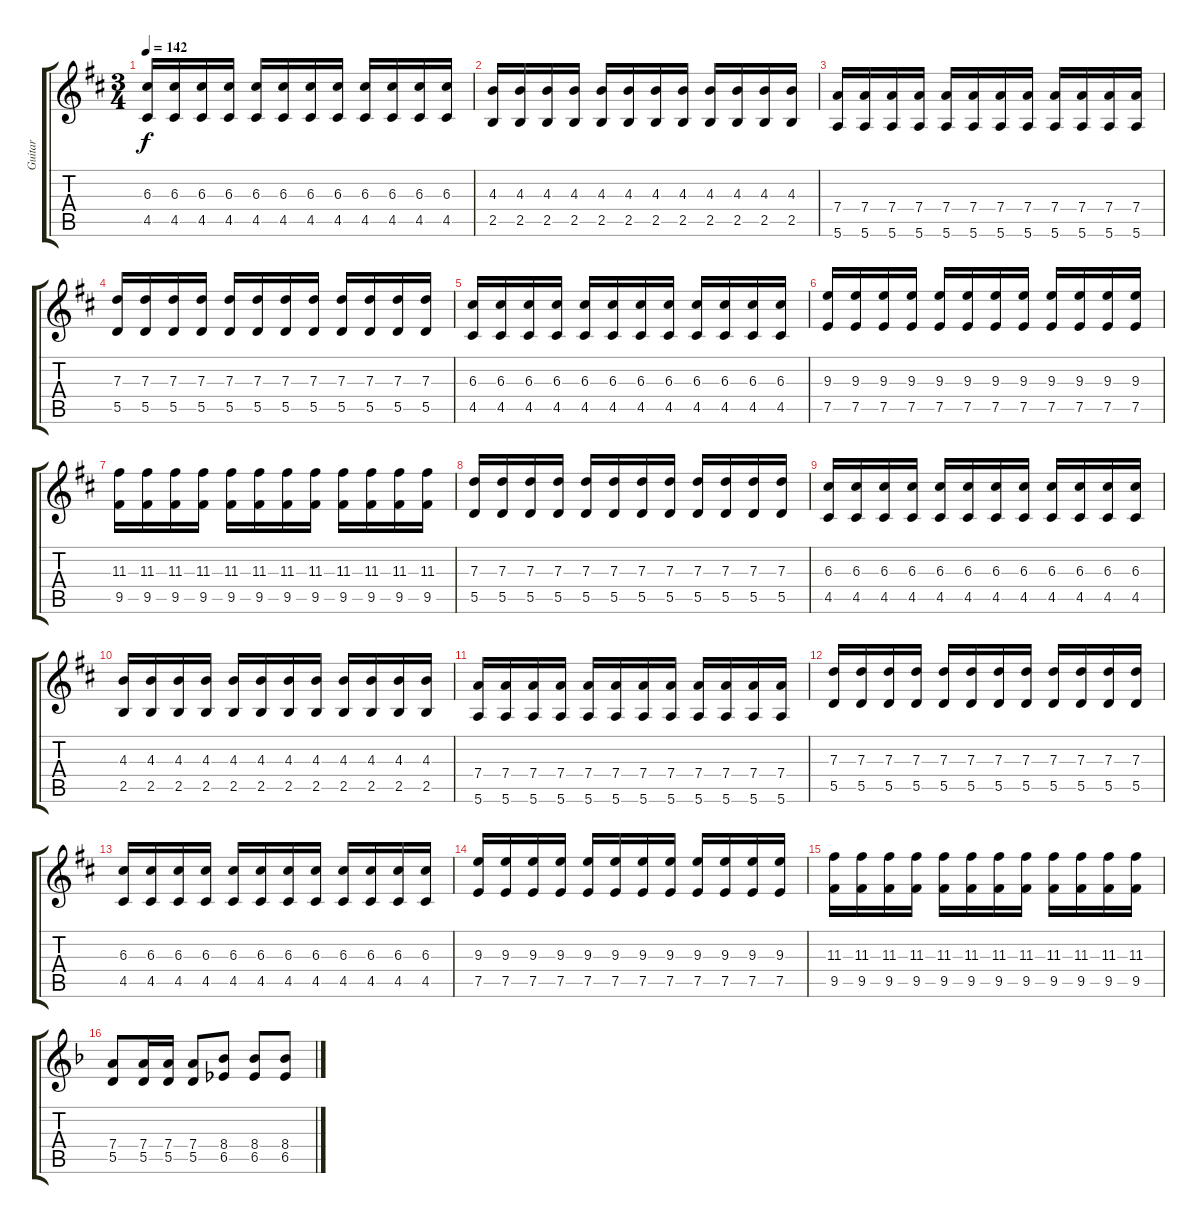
\track ("Guitar" "Guitar") {instrument distortionguitar}
\staff {score tabs}
\tuning (E4 B3 G3 D3 A2 E2) {hide}
\ts (3 4)
\tempo 142
\clef g2
\ks d
(6.3 4.5).16{dy f} (6.3 4.5).16 (6.3 4.5).16 (6.3 4.5).16 (6.3 4.5).16 (6.3 4.5).16 (6.3 4.5).16 (6.3 4.5).16 (6.3 4.5).16 (6.3 4.5).16 (6.3 4.5).16 (6.3 4.5).16 |
(4.3 2.5).16 (4.3 2.5).16 (4.3 2.5).16 (4.3 2.5).16 (4.3 2.5).16 (4.3 2.5).16 (4.3 2.5).16 (4.3 2.5).16 (4.3 2.5).16 (4.3 2.5).16 (4.3 2.5).16 (4.3 2.5).16 |
(7.4 5.6).16 (7.4 5.6).16 (7.4 5.6).16 (7.4 5.6).16 (7.4 5.6).16 (7.4 5.6).16 (7.4 5.6).16 (7.4 5.6).16 (7.4 5.6).16 (7.4 5.6).16 (7.4 5.6).16 (7.4 5.6).16 |
(7.3 5.5).16 (7.3 5.5).16 (7.3 5.5).16 (7.3 5.5).16 (7.3 5.5).16 (7.3 5.5).16 (7.3 5.5).16 (7.3 5.5).16 (7.3 5.5).16 (7.3 5.5).16 (7.3 5.5).16 (7.3 5.5).16 |
(6.3 4.5).16 (6.3 4.5).16 (6.3 4.5).16 (6.3 4.5).16 (6.3 4.5).16 (6.3 4.5).16 (6.3 4.5).16 (6.3 4.5).16 (6.3 4.5).16 (6.3 4.5).16 (6.3 4.5).16 (6.3 4.5).16 |
(9.3 7.5).16 (9.3 7.5).16 (9.3 7.5).16 (9.3 7.5).16 (9.3 7.5).16 (9.3 7.5).16 (9.3 7.5).16 (9.3 7.5).16 (9.3 7.5).16 (9.3 7.5).16 (9.3 7.5).16 (9.3 7.5).16 |
(11.3 9.5).16 (11.3 9.5).16 (11.3 9.5).16 (11.3 9.5).16 (11.3 9.5).16 (11.3 9.5).16 (11.3 9.5).16 (11.3 9.5).16 (11.3 9.5).16 (11.3 9.5).16 (11.3 9.5).16 (11.3 9.5).16 |
(7.3 5.5).16 (7.3 5.5).16 (7.3 5.5).16 (7.3 5.5).16 (7.3 5.5).16 (7.3 5.5).16 (7.3 5.5).16 (7.3 5.5).16 (7.3 5.5).16 (7.3 5.5).16 (7.3 5.5).16 (7.3 5.5).16 |
(6.3 4.5).16 (6.3 4.5).16 (6.3 4.5).16 (6.3 4.5).16 (6.3 4.5).16 (6.3 4.5).16 (6.3 4.5).16 (6.3 4.5).16 (6.3 4.5).16 (6.3 4.5).16 (6.3 4.5).16 (6.3 4.5).16 |
(4.3 2.5).16 (4.3 2.5).16 (4.3 2.5).16 (4.3 2.5).16 (4.3 2.5).16 (4.3 2.5).16 (4.3 2.5).16 (4.3 2.5).16 (4.3 2.5).16 (4.3 2.5).16 (4.3 2.5).16 (4.3 2.5).16 |
(7.4 5.6).16 (7.4 5.6).16 (7.4 5.6).16 (7.4 5.6).16 (7.4 5.6).16 (7.4 5.6).16 (7.4 5.6).16 (7.4 5.6).16 (7.4 5.6).16 (7.4 5.6).16 (7.4 5.6).16 (7.4 5.6).16 |
(7.3 5.5).16 (7.3 5.5).16 (7.3 5.5).16 (7.3 5.5).16 (7.3 5.5).16 (7.3 5.5).16 (7.3 5.5).16 (7.3 5.5).16 (7.3 5.5).16 (7.3 5.5).16 (7.3 5.5).16 (7.3 5.5).16 |
(6.3 4.5).16 (6.3 4.5).16 (6.3 4.5).16 (6.3 4.5).16 (6.3 4.5).16 (6.3 4.5).16 (6.3 4.5).16 (6.3 4.5).16 (6.3 4.5).16 (6.3 4.5).16 (6.3 4.5).16 (6.3 4.5).16 |
(9.3 7.5).16 (9.3 7.5).16 (9.3 7.5).16 (9.3 7.5).16 (9.3 7.5).16 (9.3 7.5).16 (9.3 7.5).16 (9.3 7.5).16 (9.3 7.5).16 (9.3 7.5).16 (9.3 7.5).16 (9.3 7.5).16 |
(11.3 9.5).16 (11.3 9.5).16 (11.3 9.5).16 (11.3 9.5).16 (11.3 9.5).16 (11.3 9.5).16 (11.3 9.5).16 (11.3 9.5).16 (11.3 9.5).16 (11.3 9.5).16 (11.3 9.5).16 (11.3 9.5).16 |
\ks dminor
(7.4 5.5).8 (7.4 5.5).16 (7.4 5.5).16 (7.4 5.5).8 (8.4 6.5).8 (8.4 6.5).8 (8.4 6.5).8
